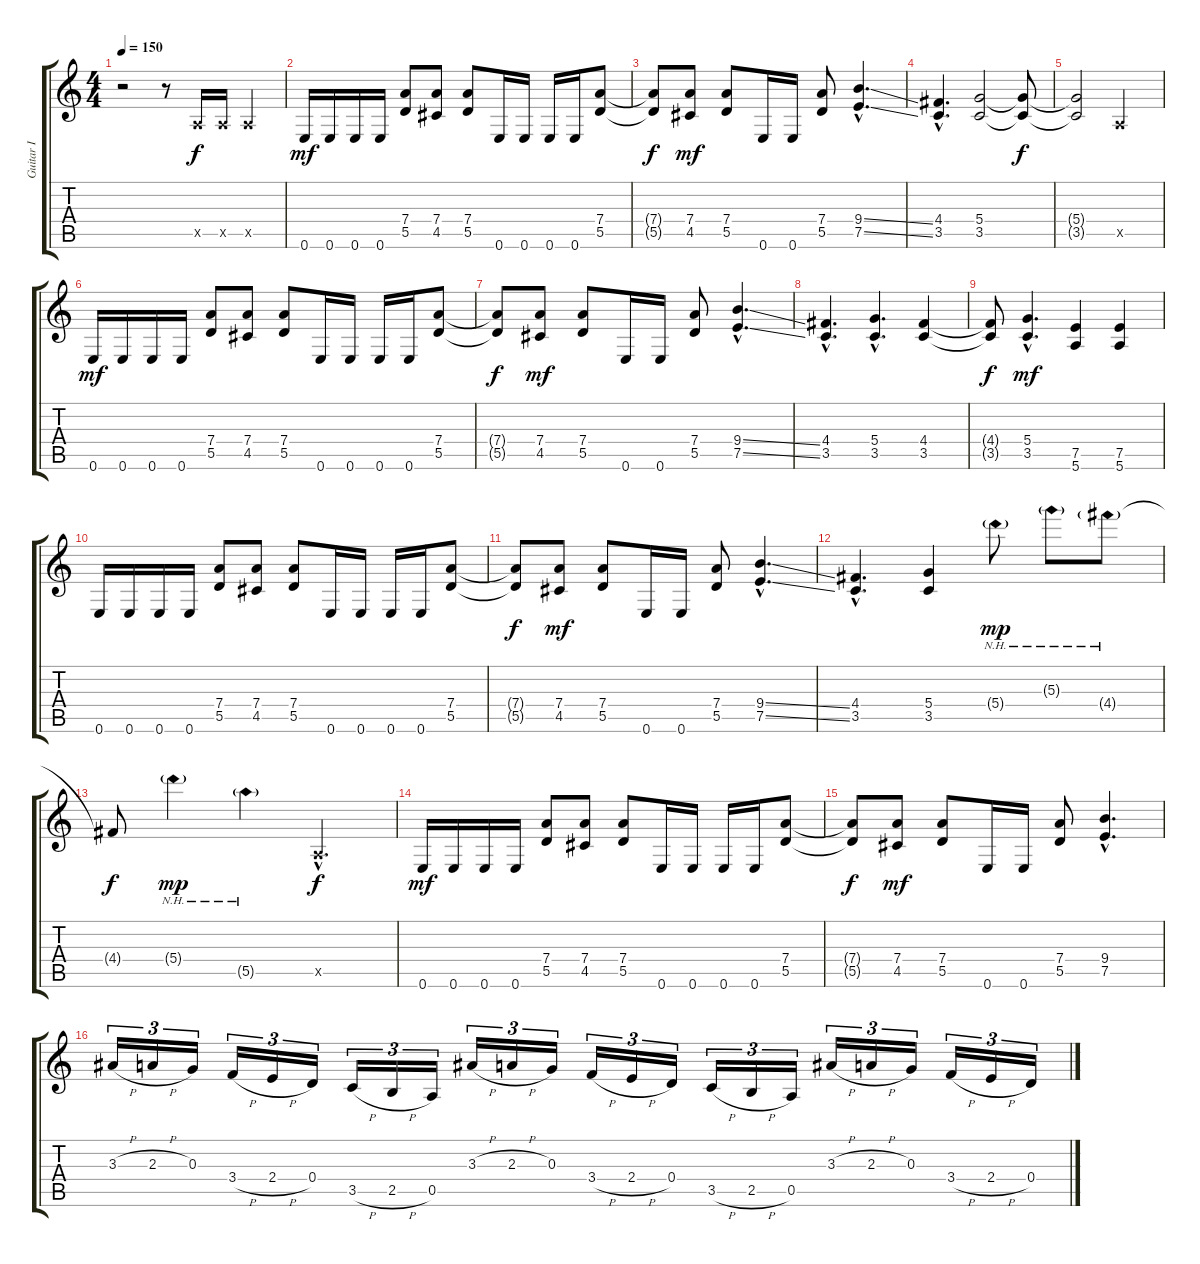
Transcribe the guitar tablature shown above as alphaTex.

\track ("Guitar I" "Guitar I") {instrument distortionguitar}
\staff {score tabs}
\tuning (E4 B3 G3 D3 A2 E2) {hide}
\ts (4 4)
\tempo 150
\clef g2
\ks c
r.2{dy f instrument distortionguitar} r.8 0.5{x}.16 0.5{x}.16 0.5{x}.4 |
0.6.16{dy mf} 0.6.16 0.6.16 0.6.16 (7.4 5.5).8 (7.4 4.5).8 (7.4 5.5).8 0.6.16 0.6.16 0.6.16 0.6.16 (7.4 5.5).8 |
(7.4{t} 5.5{t}).8{dy f} (7.4 4.5).8{dy mf} (7.4 5.5).8 0.6.16 0.6.16 (7.4 5.5).8 (9.4{ss hac} 7.5{ss hac}).4{d} |
(4.4{hac} 3.5{hac}).4{d} (5.4 3.5).2 (5.4{t} 3.5{t}).8{dy f} |
(5.4{t} 3.5{t}).2 0.5{x}.2 |
0.6.16{dy mf} 0.6.16 0.6.16 0.6.16 (7.4 5.5).8 (7.4 4.5).8 (7.4 5.5).8 0.6.16 0.6.16 0.6.16 0.6.16 (7.4 5.5).8 |
(7.4{t} 5.5{t}).8{dy f} (7.4 4.5).8{dy mf} (7.4 5.5).8 0.6.16 0.6.16 (7.4 5.5).8 (9.4{ss hac} 7.5{ss hac}).4{d} |
(4.4{hac} 3.5{hac}).4{d} (5.4{hac} 3.5{hac}).4{d} (4.4 3.5).4 |
(4.4{t} 3.5{t}).8{dy f} (5.4{hac} 3.5{hac}).4{d dy mf} (7.5 5.6).4 (7.5 5.6).4 |
0.6.16 0.6.16 0.6.16 0.6.16 (7.4 5.5).8 (7.4 4.5).8 (7.4 5.5).8 0.6.16 0.6.16 0.6.16 0.6.16 (7.4 5.5).8 |
(7.4{t} 5.5{t}).8{dy f} (7.4 4.5).8{dy mf} (7.4 5.5).8 0.6.16 0.6.16 (7.4 5.5).8 (9.4{ss hac} 7.5{ss hac}).4{d} |
(4.4{hac} 3.5{hac}).4{d} (5.4 3.5).4 5.4{nh g}.8{dy mp} 5.3{nh g}.8 4.4{nh g}.8 |
4.4{t}.8{dy f} 5.4{nh g}.4{dy mp} 5.5{nh g}.4 0.5{hac x}.4{d dy f} |
0.6.16{dy mf} 0.6.16 0.6.16 0.6.16 (7.4 5.5).8 (7.4 4.5).8 (7.4 5.5).8 0.6.16 0.6.16 0.6.16 0.6.16 (7.4 5.5).8 |
(7.4{t} 5.5{t}).8{dy f} (7.4 4.5).8{dy mf} (7.4 5.5).8 0.6.16 0.6.16 (7.4 5.5).8 (9.4{hac} 7.5{hac}).4{d} |
3.3{h}.16{tu (3 2)} 2.3{h}.16{tu (3 2)} 0.3.16{tu (3 2)} 3.4{h}.16{tu (3 2)} 2.4{h}.16{tu (3 2)} 0.4.16{tu (3 2)} 3.5{h}.16{tu (3 2)} 2.5{h}.16{tu (3 2)} 0.5.16{tu (3 2)} 3.3{h}.16{tu (3 2)} 2.3{h}.16{tu (3 2)} 0.3.16{tu (3 2)} 3.4{h}.16{tu (3 2)} 2.4{h}.16{tu (3 2)} 0.4.16{tu (3 2)} 3.5{h}.16{tu (3 2)} 2.5{h}.16{tu (3 2)} 0.5.16{tu (3 2)} 3.3{h}.16{tu (3 2)} 2.3{h}.16{tu (3 2)} 0.3.16{tu (3 2)} 3.4{h}.16{tu (3 2)} 2.4{h}.16{tu (3 2)} 0.4.16{tu (3 2)}
